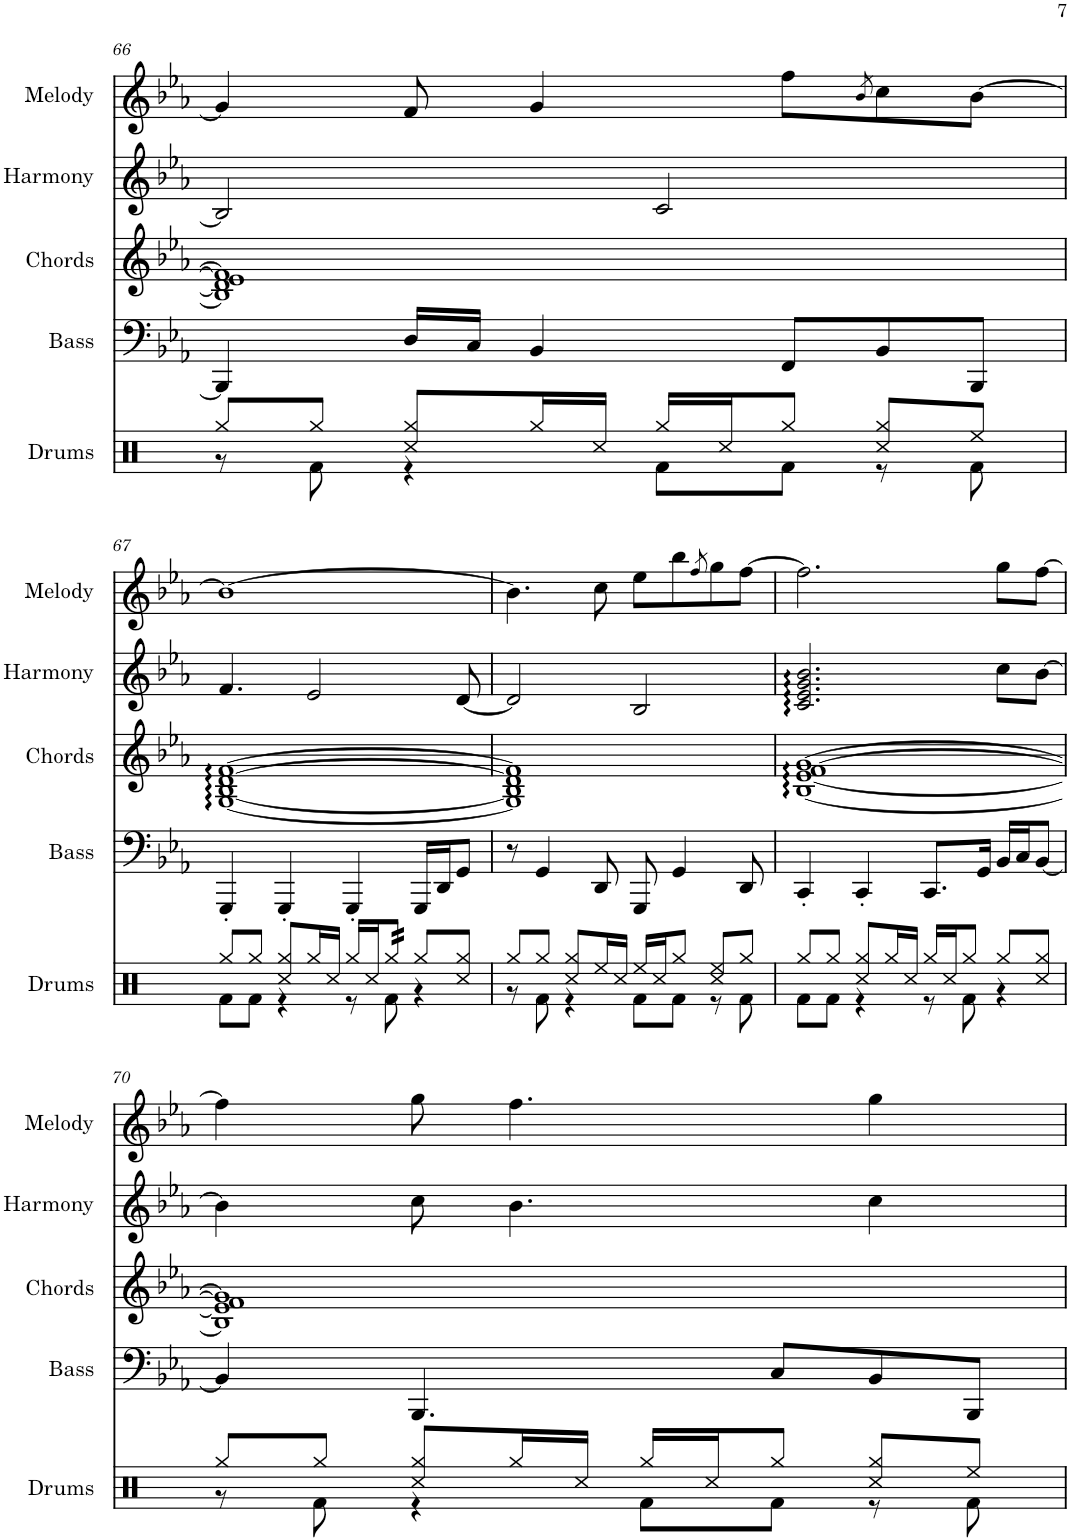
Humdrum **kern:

**kern	**kern	**kern	**kern
*part4	*part3	*part2	*part1
*staff4	*staff3	*staff2	*staff1
*I"Bass	*I"Chords	*I"Harmony	*I"Melody
*I'Bass	*I'Chords	*I'Harmony	*I'Melody
!!LO:PB:g=z
*clefF4	*clefG2	*clefG2	*clefG2
*k[b-e-a-]	*k[b-e-a-]	*k[b-e-a-]	*k[b-e-a-]
*M4/4	*M4/4	*M4/4	*M4/4
=66	=66	=66	=66
4BBB-/]	1B-] 1d] 1e-] 1f]	2B-/]	4g/]
16D/LL	.	.	8f/
16C/JJ	.	.	.
4BB-/	.	.	4g/
.	.	2c/	.
8FF/L	.	.	8ff\L
.	.	.	8qb-/
8BB-/	.	.	8cc\
8BBB-/J	.	.	[8b-\J
!!LO:LB:g=z
=67	=67	=67	=67
4GGG'/	[1G [1B- [1d [1f	4.f/	1b-_
4GGG'/	.	.	.
.	.	2e-/	.
4GGG'/	.	.	.
16GGG/LL	.	.	.
16DD/J	.	.	.
8GG/J	.	[8d/	.
=68	=68	=68	=68
8r	1G] 1B-] 1d] 1f]	2d/]	4.b-\]
4GG/	.	.	.
8DD/	.	.	8cc\
8GGG/	.	2B-/	8ee-\L
4GG/	.	.	8bb-\
.	.	.	8qff/
.	.	.	8gg\
8DD/	.	.	[8ff\J
=69	=69	=69	=69
4CC'/	[1B- [1e- [1f [1g	2.c/ 2.e-/ 2.g/ 2.b-/	2.ff\]
4CC'/	.	.	.
8.CC/L	.	.	.
16GG/Jk	.	.	.
16BB-/LL	.	8cc\L	8gg\L
16C/J	.	.	.
[8BB-/J	.	[8b-\J	[8ff\J
!!LO:LB:g=z
=70	=70	=70	=70
4BB-/]	1B-] 1e-] 1f] 1g]	4b-\]	4ff\]
4.BBB-/	.	8cc\	8gg\
.	.	4.b-\	4.ff\
8C/L	.	.	.
8BB-/	.	4cc\	4gg\
8BBB-/J	.	.	.
=	=	=	=
*-	*-	*-	*-
